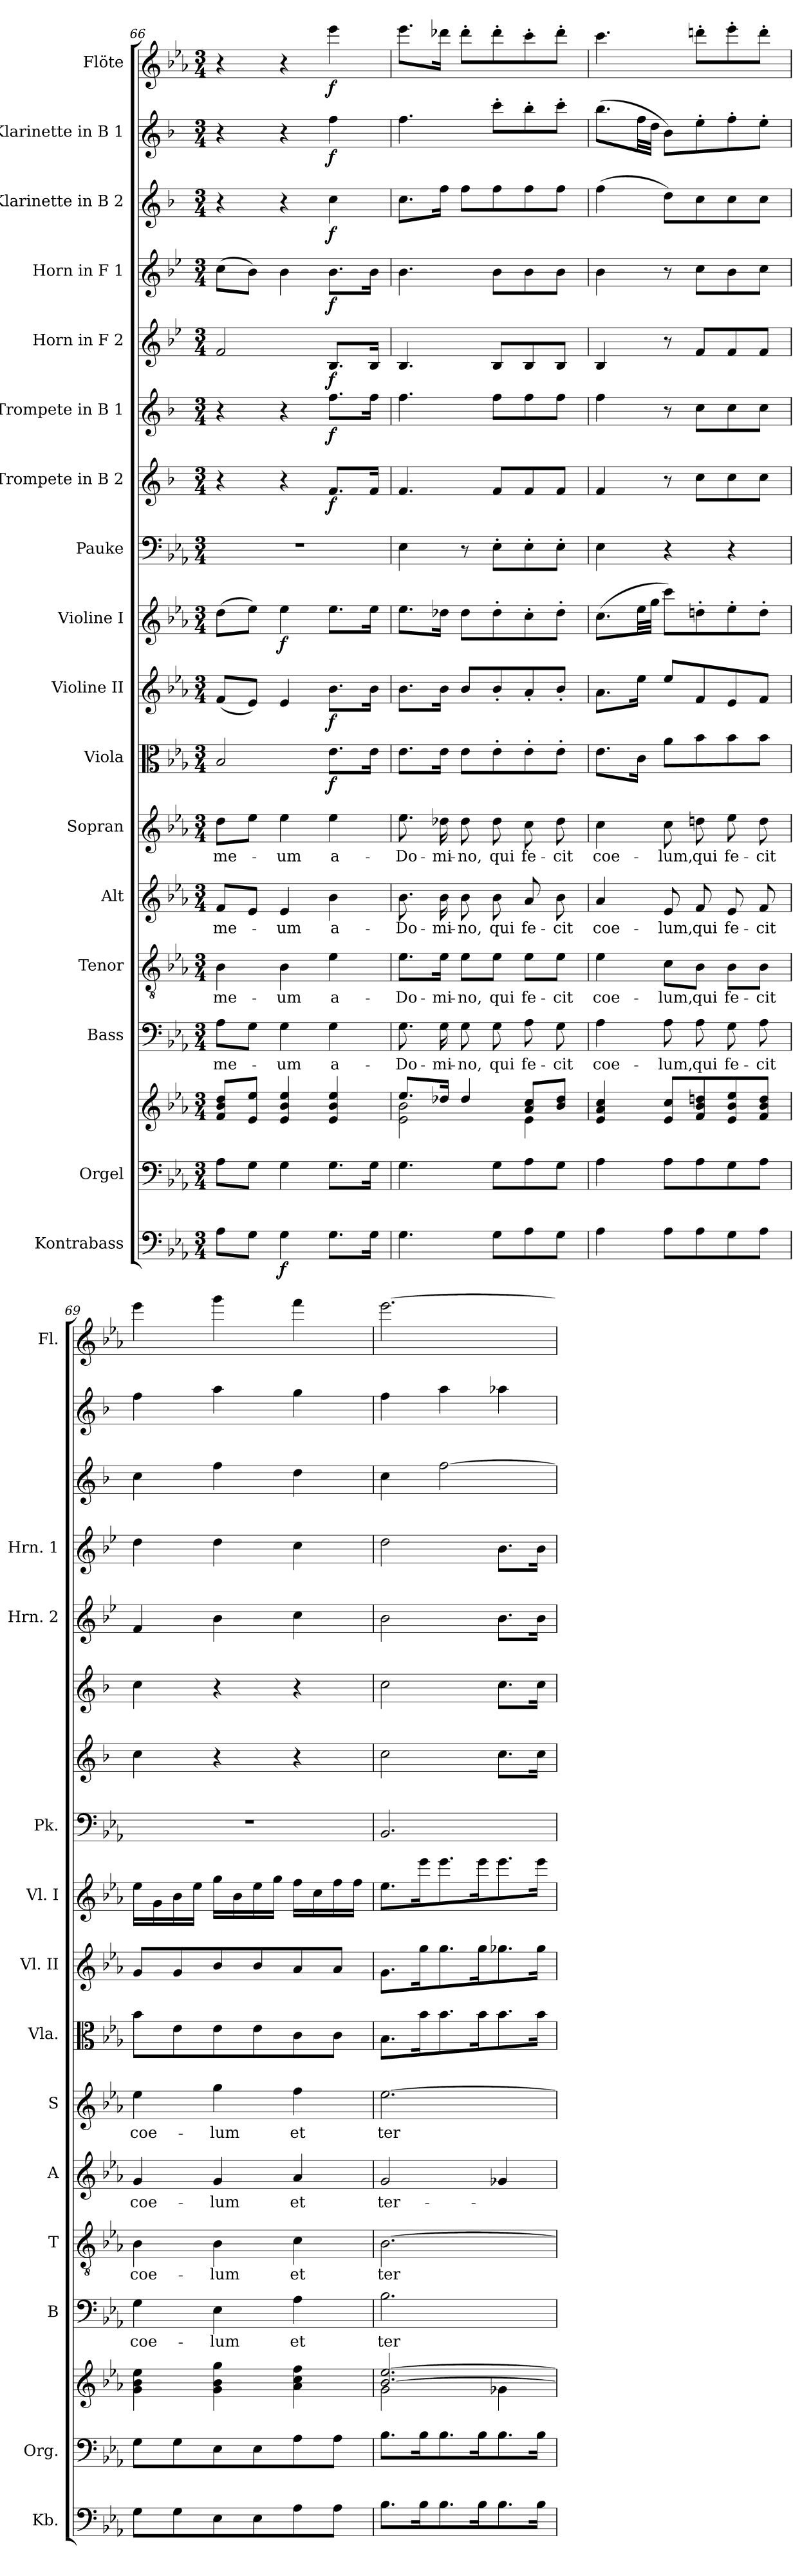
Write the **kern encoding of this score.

**kern	**dynam	**kern	**kern	**kern	**text	**kern	**text	**kern	**text	**kern	**text	**kern	**dynam	**kern	**dynam	**kern	**dynam	**kern	**kern	**dynam	**kern	**dynam	**kern	**dynam	**kern	**dynam	**kern	**dynam	**kern	**dynam	**kern	**dynam
*part17	*part17	*part16	*part16	*part15	*part15	*part14	*part14	*part13	*part13	*part12	*part12	*part11	*part11	*part10	*part10	*part9	*part9	*part8	*part7	*part7	*part6	*part6	*part5	*part5	*part4	*part4	*part3	*part3	*part2	*part2	*part1	*part1
*staff18	*staff18	*staff17	*staff16	*staff15	*staff15	*staff14	*staff14	*staff13	*staff13	*staff12	*staff12	*staff11	*staff11	*staff10	*staff10	*staff9	*staff9	*staff8	*staff7	*staff7	*staff6	*staff6	*staff5	*staff5	*staff4	*staff4	*staff3	*staff3	*staff2	*staff2	*staff1	*staff1
*I"Kontrabass	*	*I"Orgel	*	*I"Bass	*	*I"Tenor	*	*I"Alt	*	*I"Sopran	*	*I"Viola	*	*I"Violine II	*	*I"Violine I	*	*I"Pauke	*I"Trompete in B 2	*	*I"Trompete in B 1	*	*I"Horn in F 2	*	*I"Horn in F 1	*	*I"Klarinette in B 2	*	*I"Klarinette in B 1	*	*I"Flöte	*
*I'Kb.	*	*I'Org.	*	*I'B	*	*I'T	*	*I'A	*	*I'S	*	*I'Vla.	*	*I'Vl. II	*	*I'Vl. I	*	*I'Pk.	*	*	*	*	*I'Hrn. 2	*	*I'Hrn. 1	*	*	*	*	*	*I'Fl.	*
!!LO:PB:g=z
*clefF4	*	*clefF4	*clefG2	*clefF4	*	*clefGv2	*	*clefG2	*	*clefG2	*	*clefC3	*	*clefG2	*	*clefG2	*	*clefF4	*clefG2	*	*clefG2	*	*clefG2	*	*clefG2	*	*clefG2	*	*clefG2	*	*clefG2	*
*ITrd7c12	*	*	*	*	*	*	*	*	*	*	*	*	*	*	*	*	*	*	*ITrd1c2	*	*ITrd1c2	*	*ITrd4c7	*	*ITrd4c7	*	*ITrd1c2	*	*ITrd1c2	*	*	*
*k[b-e-a-]	*	*k[b-e-a-]	*k[b-e-a-]	*k[b-e-a-]	*	*k[b-e-a-]	*	*k[b-e-a-]	*	*k[b-e-a-]	*	*k[b-e-a-]	*	*k[b-e-a-]	*	*k[b-e-a-]	*	*k[b-e-a-]	*k[b-e-a-]	*	*k[b-e-a-]	*	*k[b-e-a-]	*	*k[b-e-a-]	*	*k[b-e-a-]	*	*k[b-e-a-]	*	*k[b-e-a-]	*
*E-:	*	*E-:	*E-:	*E-:	*	*E-:	*	*E-:	*	*E-:	*	*E-:	*	*E-:	*	*E-:	*	*E-:	*E-:	*	*E-:	*	*E-:	*	*E-:	*	*E-:	*	*E-:	*	*E-:	*
*M3/4	*	*M3/4	*M3/4	*M3/4	*	*M3/4	*	*M3/4	*	*M3/4	*	*M3/4	*	*M3/4	*	*M3/4	*	*M3/4	*M3/4	*	*M3/4	*	*M3/4	*	*M3/4	*	*M3/4	*	*M3/4	*	*M3/4	*
=66	=66	=66	=66	=66	=66	=66	=66	=66	=66	=66	=66	=66	=66	=66	=66	=66	=66	=66	=66	=66	=66	=66	=66	=66	=66	=66	=66	=66	=66	=66	=66	=66
!	!	!	!	!	!LO:LY:b	!	!LO:LY:b	!	!LO:LY:b	!	!LO:LY:b	!	!	!	!	!	!	!	!	!	!	!	!	!	!	!	!	!	!	!	!	!
8AA-\L	.	8A-\L	8f/ 8b-/ 8dd/L	8A-\L	me-	4B-\	me-	8f/L	me-	8dd\L	me-	2B-/	.	(<8f/L	.	(>8dd\L	.	2.r	4r	.	4r	.	2B-/	.	(>8f\L	.	4r	.	4r	.	4r	.
8GG\J	.	8G\J	8e-/ 8ee-/J	8G\J	.	.	.	8e-/J	.	8ee-\J	.	.	.	8e-/J)	.	8ee-\J)	.	.	.	.	.	.	.	.	8e-\J)	.	.	.	.	.	.	.
!	!LO:DY:b	!	!	!	!LO:LY:b	!	!LO:LY:b	!	!LO:LY:b	!	!LO:LY:b	!	!	!	!	!	!LO:DY:b	!	!	!	!	!	!	!	!	!	!	!	!	!	!	!
4GG\	f	4G\	4e-/ 4b-/ 4ee-/	4G\	-um	4B-\	-um	4e-/	-um	4ee-\	-um	.	.	4e-/	.	4ee-\	f	.	4r	.	4r	.	.	.	4e-\	.	4r	.	4r	.	4r	.
!	!	!	!	!	!LO:LY:b	!	!LO:LY:b	!	!LO:LY:b	!	!LO:LY:b	!	!LO:DY:b	!	!LO:DY:b	!	!	!	!	!LO:DY:b	!	!LO:DY:b	!	!LO:DY:b	!	!LO:DY:b	!	!LO:DY:b	!	!LO:DY:b	!	!LO:DY:b
8.GG\L	.	8.G\L	4e-/ 4b-/ 4ee-/	4G\	a-	4e-\	a-	4b-\	a-	4ee-\	a-	8.e-\L	f	8.b-\L	f	8.ee-\L	.	.	8.e-/L	f	8.ee-\L	f	8.E-/L	f	8.e-\L	f	4b-\	f	4ee-\	f	4eee-\	f
16GG\Jk	.	16G\Jk	.	.	.	.	.	.	.	.	.	16e-\Jk	.	16b-\Jk	.	16ee-\Jk	.	.	16e-/Jk	.	16ee-\Jk	.	16E-/Jk	.	16e-\Jk	.	.	.	.	.	.	.
=67	=67	=67	=67	=67	=67	=67	=67	=67	=67	=67	=67	=67	=67	=67	=67	=67	=67	=67	=67	=67	=67	=67	=67	=67	=67	=67	=67	=67	=67	=67	=67	=67
*	*	*	*^	*	*	*	*	*	*	*	*	*	*	*	*	*	*	*	*	*	*	*	*	*	*	*	*	*	*	*	*	*
!	!	!	!	!	!	!LO:LY:b	!	!LO:LY:b	!	!LO:LY:b	!	!LO:LY:b	!	!	!	!	!	!	!	!	!	!	!	!	!	!	!	!	!	!	!	!	!
4.GG\	.	4.G\	8.ee-/L	2e-\ 2b-\	8.G\	-Do-	8.e-\L	-Do-	8.b-\	-Do-	8.ee-\	-Do-	8.e-\L	.	8.b-\L	.	8.ee-\L	.	4E-\	4.e-/	.	4.ee-\	.	4.E-/	.	4.e-\	.	8.b-\L	.	4.ee-\	.	8.eee-\L	.
!	!	!	!	!	!	!LO:LY:b	!	!LO:LY:b	!	!LO:LY:b	!	!LO:LY:b	!	!	!	!	!	!	!	!	!	!	!	!	!	!	!	!	!	!	!	!	!
.	.	.	16dd-X/Jk	.	16G\	-mi-	16e-\Jk	-mi-	16b-\	-mi-	16dd-X\	-mi-	16e-\Jk	.	16b-\Jk	.	16dd-X\Jk	.	.	.	.	.	.	.	.	.	.	16ee-\Jk	.	.	.	16ddd-X\Jk	.
!	!	!	!	!	!	!LO:LY:b	!	!LO:LY:b	!	!LO:LY:b	!	!LO:LY:b	!	!	!	!	!	!	!	!	!	!	!	!	!	!	!	!	!	!	!	!	!
.	.	.	4dd-/	.	8G\	-no,	8e-\L	-no,	8b-\	-no,	8dd-\	-no,	8e-\L	.	8b-/L	.	8dd-\L	.	8r	.	.	.	.	.	.	.	.	8ee-\L	.	.	.	8ddd-'>\L	.
!	!	!	!	!	!	!LO:LY:b	!	!LO:LY:b	!	!LO:LY:b	!	!LO:LY:b	!	!	!	!	!	!	!	!	!	!	!	!	!	!	!	!	!	!	!	!	!
8GG\L	.	8G\L	.	.	8G\	qui	8e-\J	qui	8b-\	qui	8dd-\	qui	8e-'>\	.	8b-'</	.	8dd-'>\	.	8E-'>\L	8e-/L	.	8ee-\L	.	8E-/L	.	8e-\L	.	8ee-\	.	8bb-'>\L	.	8ddd-'>\	.
!	!	!	!	!	!	!LO:LY:b	!	!LO:LY:b	!	!LO:LY:b	!	!LO:LY:b	!	!	!	!	!	!	!	!	!	!	!	!	!	!	!	!	!	!	!	!	!
8AA-\	.	8A-\	8a-/ 8cc/L	4e-\	8A-\	fe-	8e-\L	fe-	8a-/	fe-	8cc\	fe-	8e-'>\	.	8a-'</	.	8cc'>\	.	8E-'>\	8e-/	.	8ee-\	.	8E-/	.	8e-\	.	8ee-\	.	8aa-'>\	.	8ccc'>\	.
!	!	!	!	!	!	!LO:LY:b	!	!LO:LY:b	!	!LO:LY:b	!	!LO:LY:b	!	!	!	!	!	!	!	!	!	!	!	!	!	!	!	!	!	!	!	!	!
8GG\J	.	8G\J	8b-/ 8dd-/J	.	8G\	-cit	8e-\J	-cit	8b-\	-cit	8dd-\	-cit	8e-'>\J	.	8b-'</J	.	8dd-'>\J	.	8E-'>\J	8e-/J	.	8ee-\J	.	8E-/J	.	8e-\J	.	8ee-\J	.	8bb-'>\J	.	8ddd-'>\J	.
*	*	*	*v	*v	*	*	*	*	*	*	*	*	*	*	*	*	*	*	*	*	*	*	*	*	*	*	*	*	*	*	*	*	*
=68	=68	=68	=68	=68	=68	=68	=68	=68	=68	=68	=68	=68	=68	=68	=68	=68	=68	=68	=68	=68	=68	=68	=68	=68	=68	=68	=68	=68	=68	=68	=68	=68
!	!	!	!	!	!LO:LY:b	!	!LO:LY:b	!	!LO:LY:b	!	!LO:LY:b	!	!	!	!	!	!	!	!	!	!	!	!	!	!	!	!	!	!	!	!	!
4AA-\	.	4A-\	4e-/ 4a-/ 4cc/	4A-\	coe-	4e-\	coe-	4a-/	coe-	4cc\	coe-	8.e-\L	.	8.a-\L	.	(>8.cc\L	.	4E-\	4e-/	.	4ee-\	.	4E-/	.	4e-\	.	(>4ee-\	.	(>8.aa-\L	.	4.ccc\	.
.	.	.	.	.	.	.	.	.	.	.	.	16c\Jk	.	16ee-\Jk	.	32ee-\LL	.	.	.	.	.	.	.	.	.	.	.	.	32ee-\LL	.	.	.
.	.	.	.	.	.	.	.	.	.	.	.	.	.	.	.	32gg\JJJ	.	.	.	.	.	.	.	.	.	.	.	.	32cc\JJJ	.	.	.
!	!	!	!	!	!LO:LY:b	!	!LO:LY:b	!	!LO:LY:b	!	!LO:LY:b	!	!	!	!	!	!	!	!	!	!	!	!	!	!	!	!	!	!	!	!	!
8AA-\L	.	8A-\L	8e-/ 8cc/L	8A-\	-lum,	8c\L	-lum,	8e-/	-lum,	8cc\	-lum,	8a-\L	.	8ee-/L	.	8ccc\L)	.	4r	8r	.	8r	.	8r	.	8r	.	8cc\L)	.	8a-\L)	.	.	.
!	!	!	!	!	!LO:LY:b	!	!LO:LY:b	!	!LO:LY:b	!	!LO:LY:b	!	!	!	!	!	!	!	!	!	!	!	!	!	!	!	!	!	!	!	!	!
8AA-\	.	8A-\	8f/ 8b-/ 8ddn/	8A-\	qui	8B-\J	qui	8f/	qui	8ddn\	qui	8b-\	.	8f/	.	8ddn'>\	.	.	8b-\L	.	8b-\L	.	8B-/L	.	8f\L	.	8b-\	.	8dd'>\	.	8dddn'>\L	.
!	!	!	!	!	!LO:LY:b	!	!LO:LY:b	!	!LO:LY:b	!	!LO:LY:b	!	!	!	!	!	!	!	!	!	!	!	!	!	!	!	!	!	!	!	!	!
8GG\	.	8G\	8e-/ 8b-/ 8ee-/	8G\	fe-	8B-\L	fe-	8e-/	fe-	8ee-\	fe-	8b-\	.	8e-/	.	8ee-'>\	.	4r	8b-\	.	8b-\	.	8B-/	.	8e-\	.	8b-\	.	8ee-'>\	.	8eee-'>\	.
!	!	!	!	!	!LO:LY:b	!	!LO:LY:b	!	!LO:LY:b	!	!LO:LY:b	!	!	!	!	!	!	!	!	!	!	!	!	!	!	!	!	!	!	!	!	!
8AA-\J	.	8A-\J	8f/ 8b-/ 8dd/J	8A-\	-cit	8B-\J	-cit	8f/	-cit	8dd\	-cit	8b-\J	.	8f/J	.	8dd'>\J	.	.	8b-\J	.	8b-\J	.	8B-/J	.	8f\J	.	8b-\J	.	8dd'>\J	.	8ddd'>\J	.
=69	=69	=69	=69	=69	=69	=69	=69	=69	=69	=69	=69	=69	=69	=69	=69	=69	=69	=69	=69	=69	=69	=69	=69	=69	=69	=69	=69	=69	=69	=69	=69	=69
!	!	!	!	!	!LO:LY:b	!	!LO:LY:b	!	!LO:LY:b	!	!LO:LY:b	!	!	!	!	!	!	!	!	!	!	!	!	!	!	!	!	!	!	!	!	!
8GG\L	.	8G\L	4g\ 4b-\ 4ee-\	4G\	coe-	4B-\	coe-	4g/	coe-	4ee-\	coe-	8b-\L	.	8g/L	.	16ee-\LL	.	2.r	4b-\	.	4b-\	.	4B-/	.	4g\	.	4b-\	.	4ee-\	.	4eee-\	.
.	.	.	.	.	.	.	.	.	.	.	.	.	.	.	.	16g\	.	.	.	.	.	.	.	.	.	.	.	.	.	.	.	.
8GG\	.	8G\	.	.	.	.	.	.	.	.	.	8e-\	.	8g/	.	16b-\	.	.	.	.	.	.	.	.	.	.	.	.	.	.	.	.
.	.	.	.	.	.	.	.	.	.	.	.	.	.	.	.	16ee-\JJ	.	.	.	.	.	.	.	.	.	.	.	.	.	.	.	.
!	!	!	!	!	!LO:LY:b	!	!LO:LY:b	!	!LO:LY:b	!	!LO:LY:b	!	!	!	!	!	!	!	!	!	!	!	!	!	!	!	!	!	!	!	!	!
8EE-\	.	8E-\	4g\ 4b-\ 4gg\	4E-\	-lum	4B-\	-lum	4g/	-lum	4gg\	-lum	8e-\	.	8b-/	.	16gg\LL	.	.	4r	.	4r	.	4e-\	.	4g\	.	4ee-\	.	4gg\	.	4ggg\	.
.	.	.	.	.	.	.	.	.	.	.	.	.	.	.	.	16b-\	.	.	.	.	.	.	.	.	.	.	.	.	.	.	.	.
8EE-\	.	8E-\	.	.	.	.	.	.	.	.	.	8e-\	.	8b-/	.	16ee-\	.	.	.	.	.	.	.	.	.	.	.	.	.	.	.	.
.	.	.	.	.	.	.	.	.	.	.	.	.	.	.	.	16gg\JJ	.	.	.	.	.	.	.	.	.	.	.	.	.	.	.	.
!	!	!	!	!	!LO:LY:b	!	!LO:LY:b	!	!LO:LY:b	!	!LO:LY:b	!	!	!	!	!	!	!	!	!	!	!	!	!	!	!	!	!	!	!	!	!
8AA-\	.	8A-\	4a-\ 4cc\ 4ff\	4A-\	et	4c\	et	4a-/	et	4ff\	et	8c\	.	8a-/	.	16ff\LL	.	.	4r	.	4r	.	4f\	.	4f\	.	4cc\	.	4ff\	.	4fff\	.
.	.	.	.	.	.	.	.	.	.	.	.	.	.	.	.	16cc\	.	.	.	.	.	.	.	.	.	.	.	.	.	.	.	.
8AA-\J	.	8A-\J	.	.	.	.	.	.	.	.	.	8c\J	.	8a-/J	.	16ff\	.	.	.	.	.	.	.	.	.	.	.	.	.	.	.	.
.	.	.	.	.	.	.	.	.	.	.	.	.	.	.	.	16ff\JJ	.	.	.	.	.	.	.	.	.	.	.	.	.	.	.	.
=70	=70	=70	=70	=70	=70	=70	=70	=70	=70	=70	=70	=70	=70	=70	=70	=70	=70	=70	=70	=70	=70	=70	=70	=70	=70	=70	=70	=70	=70	=70	=70	=70
*	*	*	*^	*	*	*	*	*	*	*	*	*	*	*	*	*	*	*	*	*	*	*	*	*	*	*	*	*	*	*	*	*
!	!	!	!	!	!	!LO:LY:b	!	!LO:LY:b	!	!LO:LY:b	!	!LO:LY:b	!	!	!	!	!	!	!	!	!	!	!	!	!	!	!	!	!	!	!	!	!
8.BB-\L	.	8.B-\L	[>2.b-/ [>2.ee-/	2g\	2.B-\	ter-	[2.B-\	ter-	2g/	ter-	[2.ee-\	ter-	8.B-\L	.	8.g\L	.	8.ee-\L	.	2.BB-/	2b-\	.	2b-\	.	2e-\	.	2g\	.	4b-\	.	4ee-\	.	[2.eee-\	.
16BB-\k	.	16B-\k	.	.	.	.	.	.	.	.	.	.	16b-\k	.	16gg\k	.	16eee-\k	.	.	.	.	.	.	.	.	.	.	.	.	.	.	.	.
8.BB-\	.	8.B-\	.	.	.	.	.	.	.	.	.	.	8.b-\	.	8.gg\	.	8.eee-\	.	.	.	.	.	.	.	.	.	.	[2ee-\	.	4gg\	.	.	.
16BB-\k	.	16B-\k	.	.	.	.	.	.	.	.	.	.	16b-\k	.	16gg\k	.	16eee-\k	.	.	.	.	.	.	.	.	.	.	.	.	.	.	.	.
8.BB-\	.	8.B-\	.	4g-X\	.	.	.	.	4g-X/	.	.	.	8.b-\	.	8.gg-X\	.	8.eee-\	.	.	8.b-\L	.	8.b-\L	.	8.e-\L	.	8.e-\L	.	.	.	4gg-X\	.	.	.
16BB-\Jk	.	16B-\Jk	.	.	.	.	.	.	.	.	.	.	16b-\Jk	.	16gg-\Jk	.	16eee-\Jk	.	.	16b-\Jk	.	16b-\Jk	.	16e-\Jk	.	16e-\Jk	.	.	.	.	.	.	.
*	*	*	*v	*v	*	*	*	*	*	*	*	*	*	*	*	*	*	*	*	*	*	*	*	*	*	*	*	*	*	*	*	*	*
=	=	=	=	=	=	=	=	=	=	=	=	=	=	=	=	=	=	=	=	=	=	=	=	=	=	=	=	=	=	=	=	=
*-	*-	*-	*-	*-	*-	*-	*-	*-	*-	*-	*-	*-	*-	*-	*-	*-	*-	*-	*-	*-	*-	*-	*-	*-	*-	*-	*-	*-	*-	*-	*-	*-
